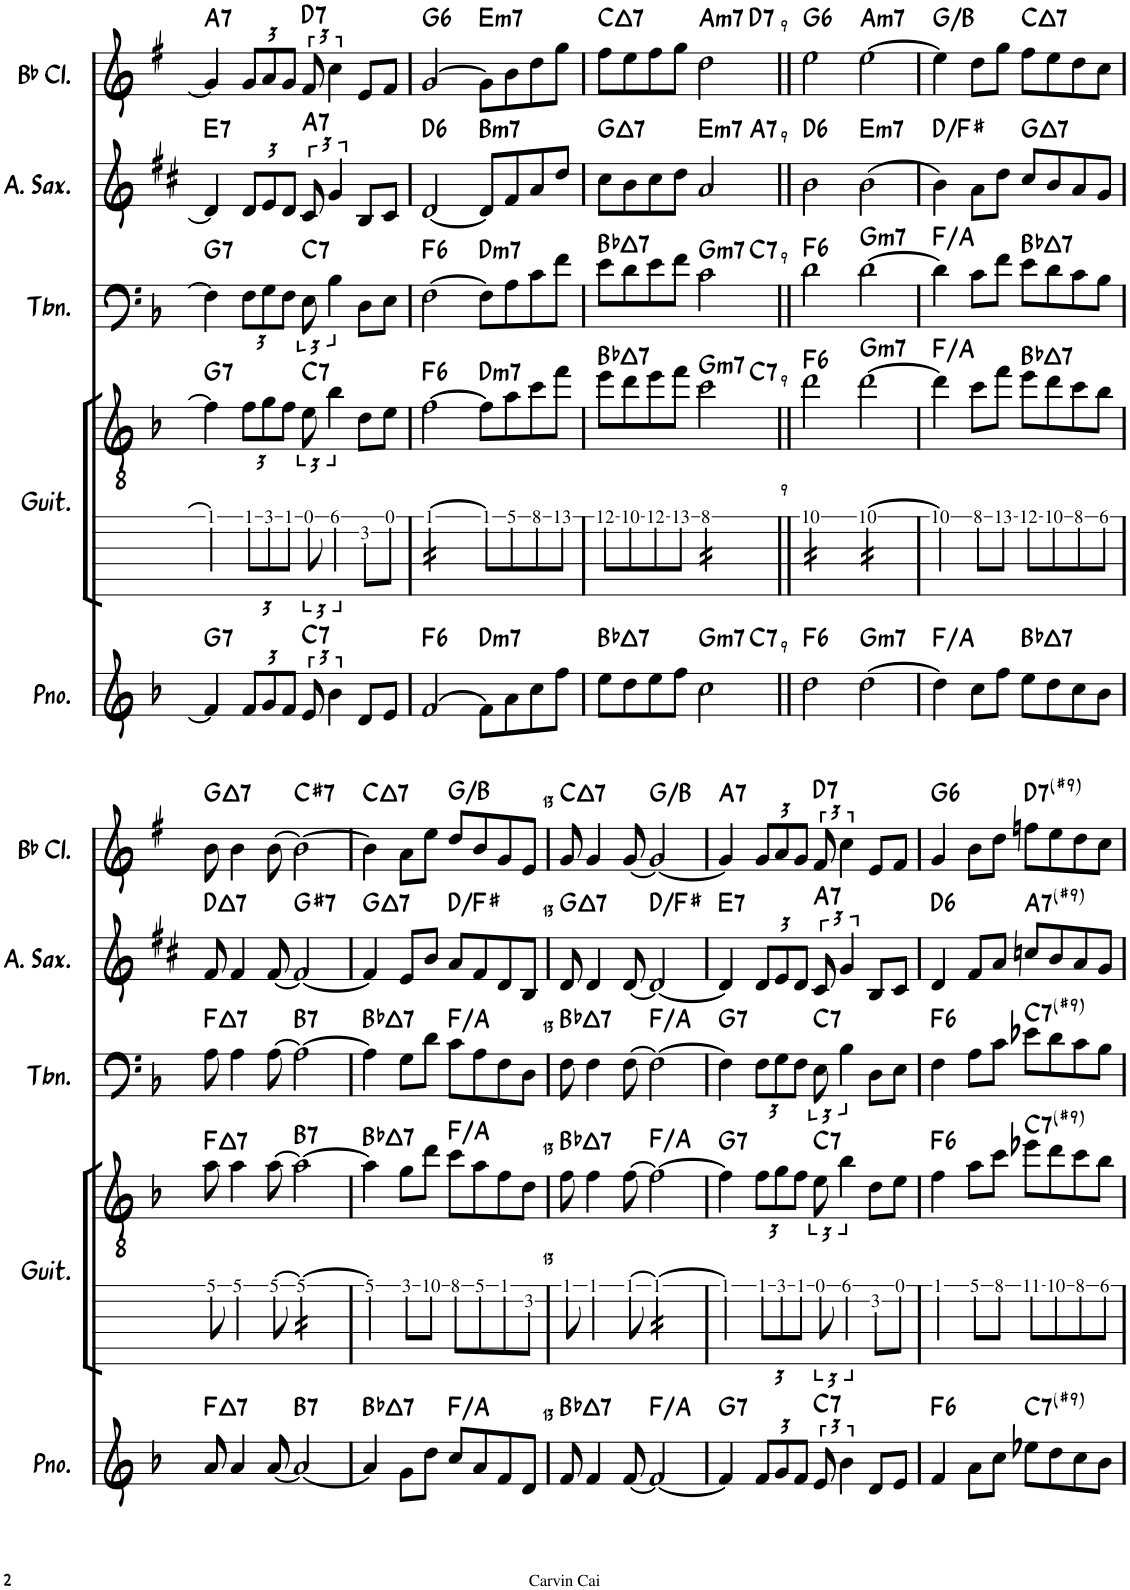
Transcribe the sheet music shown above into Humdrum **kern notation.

**kern	**harte	**kern	**kern	**harte	**kern	**harte	**kern	**harte	**kern	**harte
*part5	*part5	*part4	*part4	*part4	*part3	*part3	*part2	*part2	*part1	*part1
*staff6	*	*staff5	*staff4	*	*staff3	*	*staff2	*	*staff1	*
*I"钢琴	*	*I"原音吉他	*	*	*I"长号	*	*I"中音萨克斯	*	*I"降B调单簧管	*
!!LO:PB:g=z
*clefG2	*	*	*clefGv2	*	*clefF4	*	*clefG2	*	*clefG2	*
*	*	*	*	*	*	*	*Trd5c9	*	*Trd1c2	*
*k[b-]	*	*k[b-]	*k[b-]	*	*k[b-]	*	*k[f#c#]	*	*k[f#]	*
*M4/4	*	*M4/4	*M4/4	*	*M4/4	*	*M4/4	*	*M4/4	*
=6	=6	=6	=6	=6	=6	=6	=6	=6	=6	=6
!	!LO:H:kt=7	!	!	!LO:H:kt=7	!	!LO:H:kt=7	!	!LO:H:kt=7	!	!LO:H:kt=7
4f/]	G:7	4f\]	4f\]	G:7	4F\]	G:7	4d/]	E:7	4g/]	A:7
*Xbrackettup	*	*Xbrackettup	*Xbrackettup	*	*Xbrackettup	*	*Xbrackettup	*	*Xbrackettup	*
12f/L	.	12f\L	12f\L	.	12F\L	.	12d/L	.	12g/L	.
12g/	.	12g\	12g\	.	12G\	.	12e/	.	12a/	.
12f/J	.	12f\J	12f\J	.	12F\J	.	12d/J	.	12g/J	.
*brackettup	*	*brackettup	*brackettup	*	*brackettup	*	*brackettup	*	*brackettup	*
!	!LO:H:kt=7	!	!	!LO:H:kt=7	!	!LO:H:kt=7	!	!LO:H:kt=7	!	!LO:H:kt=7
12e/	C:7	12e\	12e\	C:7	12E\	C:7	12c#/	A:7	12f#/	D:7
6b-\	.	6b-\	6b-\	.	6B-\	.	6g/	.	6cc\	.
8d/L	.	8d\L	8d\L	.	8D\L	.	8B/L	.	8e/L	.
8e/J	.	8e\J	8e\J	.	8E\J	.	8c#/J	.	8f#/J	.
=7	=7	=7	=7	=7	=7	=7	=7	=7	=7	=7
!	!LO:H:kt=6	!	!	!LO:H:kt=6	!	!LO:H:kt=6	!	!LO:H:kt=6	!	!LO:H:kt=6
[2f/	F:maj6	[2f\	[2f\	F:maj6	[2F\	F:maj6	[2d/	D:maj6	[2g/	G:maj6
!	!LO:H:kt=m7	!	!	!LO:H:kt=m7	!	!LO:H:kt=m7	!	!LO:H:kt=m7	!	!LO:H:kt=m7
8f\L]	D:min7	8f\L]	8f\L]	D:min7	8F\L]	D:min7	8d/L]	B:min7	8g\L]	E:min7
8a\	.	8a\	8a\	.	8A\	.	8f#/	.	8b\	.
8cc\	.	8cc\	8cc\	.	8c\	.	8a/	.	8dd\	.
8ff\J	.	8ff\J	8ff\J	.	8f\J	.	8dd/J	.	8gg\J	.
=8	=8	=8	=8	=8	=8	=8	=8	=8	=8	=8
!	!LO:H:kt=7	!	!	!LO:H:kt=7	!	!LO:H:kt=7	!	!LO:H:kt=7	!	!LO:H:kt=7
*^	*	*	*^	*	*^	*	*^	*	*^	*
8ee\L	2.ryy	Bb:maj7	8ee\L	8ee\L	2.ryy	Bb:maj7	8e\L	2.ryy	Bb:maj7	8cc#\L	2.ryy	G:maj7	8ff#\L	2.ryy	C:maj7
8dd\	.	.	8dd\	8dd\	.	.	8d\	.	.	8b\	.	.	8ee\	.	.
8ee\	.	.	8ee\	8ee\	.	.	8e\	.	.	8cc#\	.	.	8ff#\	.	.
8ff\J	.	.	8ff\J	8ff\J	.	.	8f\J	.	.	8dd\J	.	.	8gg\J	.	.
!	!	!LO:H:kt=m7	!	!	!	!LO:H:kt=m7	!	!	!LO:H:kt=m7	!	!	!LO:H:kt=m7	!	!	!LO:H:kt=m7
2cc\	.	G:min7	2cc\	2cc\	.	G:min7	2c\	.	G:min7	2a/	.	E:min7	2dd\	.	A:min7
!	!	!LO:H:kt=7	!	!	!	!LO:H:kt=7	!	!	!LO:H:kt=7	!	!	!LO:H:kt=7	!	!	!LO:H:kt=7
.	4ryy	C:7	.	.	4ryy	C:7	.	4ryy	C:7	.	4ryy	A:7	.	4ryy	D:7
=9||	=9||	=9||	=9||	=9||	=9||	=9||	=9||	=9||	=9||	=9||	=9||	=9||	=9||	=9||	=9||
!	!	!LO:H:kt=6	!	!	!	!LO:H:kt=6	!	!	!LO:H:kt=6	!	!	!LO:H:kt=6	!	!	!LO:H:kt=6
*	*	*	*	*v	*v	*	*	*	*	*v	*v	*	*v	*v	*
*v	*v	*	*	*	*	*v	*v	*	*	*	*	*
2dd\	F:maj6	2dd\	2dd\	F:maj6	2d\	F:maj6	2b\	D:maj6	2ee\	G:maj6
!	!LO:H:kt=m7	!	!	!LO:H:kt=m7	!	!LO:H:kt=m7	!	!LO:H:kt=m7	!	!LO:H:kt=m7
[2dd\	G:min7	[2dd\	[2dd\	G:min7	[2d\	G:min7	[2b\	E:min7	[2ee\	A:min7
=10	=10	=10	=10	=10	=10	=10	=10	=10	=10	=10
4dd\]	F:maj/3	4dd\]	4dd\]	F:maj/3	4d\]	F:maj/3	4b\]	D:maj/3	4ee\]	G:maj/3
8cc\L	.	8cc\L	8cc\L	.	8c\L	.	8a\L	.	8dd\L	.
8ff\J	.	8ff\J	8ff\J	.	8f\J	.	8dd\J	.	8gg\J	.
!	!LO:H:kt=7	!	!	!LO:H:kt=7	!	!LO:H:kt=7	!	!LO:H:kt=7	!	!LO:H:kt=7
8ee\L	Bb:maj7	8ee\L	8ee\L	Bb:maj7	8e\L	Bb:maj7	8cc#/L	G:maj7	8ff#\L	C:maj7
8dd\	.	8dd\	8dd\	.	8d\	.	8b/	.	8ee\	.
8cc\	.	8cc\	8cc\	.	8c\	.	8a/	.	8dd\	.
8b-\J	.	8b-\J	8b-\J	.	8B-\J	.	8g/J	.	8cc\J	.
!!LO:LB:g=z
=11	=11	=11	=11	=11	=11	=11	=11	=11	=11	=11
!	!LO:H:kt=7	!	!	!LO:H:kt=7	!	!LO:H:kt=7	!	!LO:H:kt=7	!	!LO:H:kt=7
8a/	F:maj7	8a\	8a\	F:maj7	8A\	F:maj7	8f#/	D:maj7	8b\	G:maj7
4a/	.	4a\	4a\	.	4A\	.	4f#/	.	4b\	.
[8a/	.	[8a\	[8a\	.	[8A\	.	[8f#/	.	[8b\	.
!	!LO:H:kt=7	!	!	!LO:H:kt=7	!	!LO:H:kt=7	!	!LO:H:kt=7	!	!LO:H:kt=7
2a/_	B:7	2a\_	2a\_	B:7	2A\_	B:7	2f#/_	G#:7	2b\_	C#:7
=12	=12	=12	=12	=12	=12	=12	=12	=12	=12	=12
!	!LO:H:kt=7	!	!	!LO:H:kt=7	!	!LO:H:kt=7	!	!LO:H:kt=7	!	!LO:H:kt=7
4a/]	Bb:maj7	4a\]	4a\]	Bb:maj7	4A\]	Bb:maj7	4f#/]	G:maj7	4b\]	C:maj7
8g\L	.	8g\L	8g\L	.	8G\L	.	8e/L	.	8a\L	.
8dd\J	.	8dd\J	8dd\J	.	8d\J	.	8b/J	.	8ee\J	.
8cc/L	F:maj/3	8cc\L	8cc\L	F:maj/3	8c\L	F:maj/3	8a/L	D:maj/3	8dd/L	G:maj/3
8a/	.	8a\	8a\	.	8A\	.	8f#/	.	8b/	.
8f/	.	8f\	8f\	.	8F\	.	8d/	.	8g/	.
8d/J	.	8d\J	8d\J	.	8D\J	.	8B/J	.	8e/J	.
=13	=13	=13	=13	=13	=13	=13	=13	=13	=13	=13
!	!LO:H:kt=7	!	!	!LO:H:kt=7	!	!LO:H:kt=7	!	!LO:H:kt=7	!	!LO:H:kt=7
8f/	Bb:maj7	8f\	8f\	Bb:maj7	8F\	Bb:maj7	8d/	G:maj7	8g/	C:maj7
4f/	.	4f\	4f\	.	4F\	.	4d/	.	4g/	.
[8f/	.	[8f\	[8f\	.	[8F\	.	[8d/	.	[8g/	.
2f/_	F:maj/3	2f\_	2f\_	F:maj/3	2F\_	F:maj/3	2d/_	D:maj/3	2g/_	G:maj/3
=14	=14	=14	=14	=14	=14	=14	=14	=14	=14	=14
!	!LO:H:kt=7	!	!	!LO:H:kt=7	!	!LO:H:kt=7	!	!LO:H:kt=7	!	!LO:H:kt=7
4f/]	G:7	4f\]	4f\]	G:7	4F\]	G:7	4d/]	E:7	4g/]	A:7
*Xbrackettup	*	*Xbrackettup	*Xbrackettup	*	*Xbrackettup	*	*Xbrackettup	*	*Xbrackettup	*
12f/L	.	12f\L	12f\L	.	12F\L	.	12d/L	.	12g/L	.
12g/	.	12g\	12g\	.	12G\	.	12e/	.	12a/	.
12f/J	.	12f\J	12f\J	.	12F\J	.	12d/J	.	12g/J	.
*brackettup	*	*brackettup	*brackettup	*	*brackettup	*	*brackettup	*	*brackettup	*
!	!LO:H:kt=7	!	!	!LO:H:kt=7	!	!LO:H:kt=7	!	!LO:H:kt=7	!	!LO:H:kt=7
12e/	C:7	12e\	12e\	C:7	12E\	C:7	12c#/	A:7	12f#/	D:7
6b-\	.	6b-\	6b-\	.	6B-\	.	6g/	.	6cc\	.
8d/L	.	8d\L	8d\L	.	8D\L	.	8B/L	.	8e/L	.
8e/J	.	8e\J	8e\J	.	8E\J	.	8c#/J	.	8f#/J	.
=15	=15	=15	=15	=15	=15	=15	=15	=15	=15	=15
!	!LO:H:kt=6	!	!	!LO:H:kt=6	!	!LO:H:kt=6	!	!LO:H:kt=6	!	!LO:H:kt=6
4f/	F:maj6	4f\	4f\	F:maj6	4F\	F:maj6	4d/	D:maj6	4g/	G:maj6
8a\L	.	8a\L	8a\L	.	8A\L	.	8f#/L	.	8b\L	.
8cc\J	.	8cc\J	8cc\J	.	8c\J	.	8a/J	.	8dd\J	.
!	!LO:H:kt=7	!	!	!LO:H:kt=7	!	!LO:H:kt=7	!	!LO:H:kt=7	!	!LO:H:kt=7
8ee-X\L	C:7(#9)	8ee-X\L	8ee-X\L	C:7(#9)	8e-X\L	C:7(#9)	8ccn/L	A:7(#9)	8ffn\L	D:7(#9)
8dd\	.	8dd\	8dd\	.	8d\	.	8b/	.	8ee\	.
8cc\	.	8cc\	8cc\	.	8c\	.	8a/	.	8dd\	.
8b-\J	.	8b-\J	8b-\J	.	8B-\J	.	8g/J	.	8cc\J	.
=	=	=	=	=	=	=	=	=	=	=
*-	*-	*-	*-	*-	*-	*-	*-	*-	*-	*-
